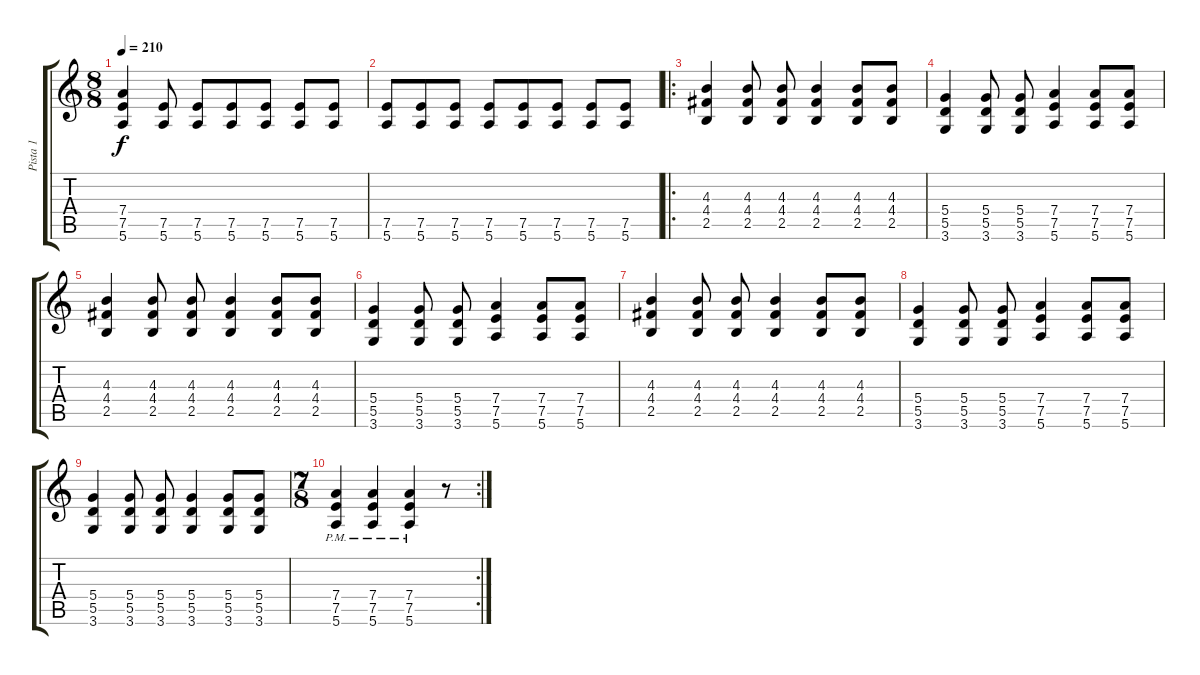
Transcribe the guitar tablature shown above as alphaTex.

\track ("Pista 1" "Pista 1") {instrument overdrivenguitar}
\staff {score tabs}
\tuning (E4 B3 G3 D3 A2 E2) {hide}
\ts (8 8)
\tempo 210
\clef g2
\ks c
(7.4 7.5 5.6).4{dy f} (7.5 5.6).8 (7.5 5.6).8 (7.5 5.6).8 (7.5 5.6).8 (7.5 5.6).8 (7.5 5.6).8 |
(7.5 5.6).8 (7.5 5.6).8 (7.5 5.6).8 (7.5 5.6).8 (7.5 5.6).8 (7.5 5.6).8 (7.5 5.6).8 (7.5 5.6).8 |
\ro
(4.3 4.4 2.5).4 (4.3 4.4 2.5).8 (4.3 4.4 2.5).8 (4.3 4.4 2.5).4 (4.3 4.4 2.5).8 (4.3 4.4 2.5).8 |
(5.4 5.5 3.6).4 (5.4 5.5 3.6).8 (5.4 5.5 3.6).8 (7.4 7.5 5.6).4 (7.4 7.5 5.6).8 (7.4 7.5 5.6).8 |
(4.3 4.4 2.5).4 (4.3 4.4 2.5).8 (4.3 4.4 2.5).8 (4.3 4.4 2.5).4 (4.3 4.4 2.5).8 (4.3 4.4 2.5).8 |
(5.4 5.5 3.6).4 (5.4 5.5 3.6).8 (5.4 5.5 3.6).8 (7.4 7.5 5.6).4 (7.4 7.5 5.6).8 (7.4 7.5 5.6).8 |
(4.3 4.4 2.5).4 (4.3 4.4 2.5).8 (4.3 4.4 2.5).8 (4.3 4.4 2.5).4 (4.3 4.4 2.5).8 (4.3 4.4 2.5).8 |
(5.4 5.5 3.6).4 (5.4 5.5 3.6).8 (5.4 5.5 3.6).8 (7.4 7.5 5.6).4 (7.4 7.5 5.6).8 (7.4 7.5 5.6).8 |
(5.4 5.5 3.6).4 (5.4 5.5 3.6).8 (5.4 5.5 3.6).8 (5.4 5.5 3.6).4 (5.4 5.5 3.6).8 (5.4 5.5 3.6).8 |
\rc 2
\ts (7 8)
(7.4{pm} 7.5{pm} 5.6{pm}).4 (7.4{pm} 7.5{pm} 5.6{pm}).4 (7.4{pm} 7.5{pm} 5.6{pm}).4 r.8
